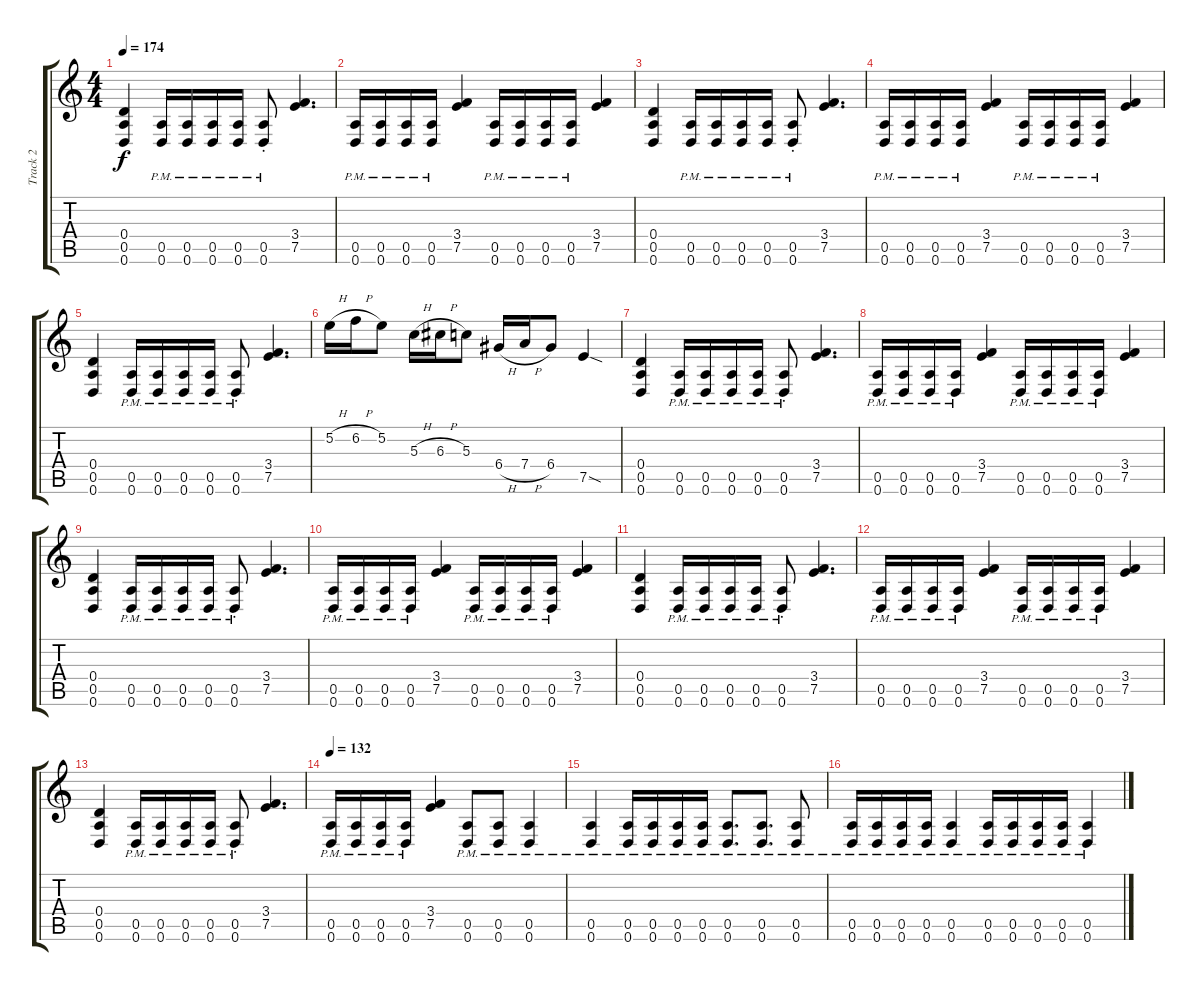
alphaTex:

\track ("Track 2" "Track 2") {instrument distortionguitar}
\staff {score tabs}
\tuning (E4 B3 G3 D3 A2 D2) {hide}
\ts (4 4)
\tempo 174
\clef g2
\ks c
(0.4 0.5 0.6).4{dy f} (0.5{pm} 0.6{pm}).16 (0.5{pm} 0.6{pm}).16 (0.5{pm} 0.6{pm}).16 (0.5{pm} 0.6{pm}).16 (0.5{pm st} 0.6{pm st}).8 (3.4 7.5).4{d} |
(0.5{pm} 0.6{pm}).16 (0.5{pm} 0.6{pm}).16 (0.5{pm} 0.6{pm}).16 (0.5{pm} 0.6{pm}).16 (3.4 7.5).4 (0.5{pm} 0.6{pm}).16 (0.5{pm} 0.6{pm}).16 (0.5{pm} 0.6{pm}).16 (0.5{pm} 0.6{pm}).16 (3.4 7.5).4 |
(0.4 0.5 0.6).4 (0.5{pm} 0.6{pm}).16 (0.5{pm} 0.6{pm}).16 (0.5{pm} 0.6{pm}).16 (0.5{pm} 0.6{pm}).16 (0.5{pm st} 0.6{pm st}).8 (3.4 7.5).4{d} |
(0.5{pm} 0.6{pm}).16 (0.5{pm} 0.6{pm}).16 (0.5{pm} 0.6{pm}).16 (0.5{pm} 0.6{pm}).16 (3.4 7.5).4 (0.5{pm} 0.6{pm}).16 (0.5{pm} 0.6{pm}).16 (0.5{pm} 0.6{pm}).16 (0.5{pm} 0.6{pm}).16 (3.4 7.5).4 |
(0.4 0.5 0.6).4 (0.5{pm} 0.6{pm}).16 (0.5{pm} 0.6{pm}).16 (0.5{pm} 0.6{pm}).16 (0.5{pm} 0.6{pm}).16 (0.5{pm st} 0.6{pm st}).8 (3.4 7.5).4{d} |
5.2{h}.16 6.2{h}.16 5.2.8 5.3{h}.16 6.3{h}.16 5.3.8 6.4{h}.16 7.4{h}.16 6.4.8 7.5{sod}.4 |
(0.4 0.5 0.6).4 (0.5{pm} 0.6{pm}).16 (0.5{pm} 0.6{pm}).16 (0.5{pm} 0.6{pm}).16 (0.5{pm} 0.6{pm}).16 (0.5{pm st} 0.6{pm st}).8 (3.4 7.5).4{d} |
(0.5{pm} 0.6{pm}).16 (0.5{pm} 0.6{pm}).16 (0.5{pm} 0.6{pm}).16 (0.5{pm} 0.6{pm}).16 (3.4 7.5).4 (0.5{pm} 0.6{pm}).16 (0.5{pm} 0.6{pm}).16 (0.5{pm} 0.6{pm}).16 (0.5{pm} 0.6{pm}).16 (3.4 7.5).4 |
(0.4 0.5 0.6).4 (0.5{pm} 0.6{pm}).16 (0.5{pm} 0.6{pm}).16 (0.5{pm} 0.6{pm}).16 (0.5{pm} 0.6{pm}).16 (0.5{pm st} 0.6{pm st}).8 (3.4 7.5).4{d} |
(0.5{pm} 0.6{pm}).16 (0.5{pm} 0.6{pm}).16 (0.5{pm} 0.6{pm}).16 (0.5{pm} 0.6{pm}).16 (3.4 7.5).4 (0.5{pm} 0.6{pm}).16 (0.5{pm} 0.6{pm}).16 (0.5{pm} 0.6{pm}).16 (0.5{pm} 0.6{pm}).16 (3.4 7.5).4 |
(0.4 0.5 0.6).4 (0.5{pm} 0.6{pm}).16 (0.5{pm} 0.6{pm}).16 (0.5{pm} 0.6{pm}).16 (0.5{pm} 0.6{pm}).16 (0.5{pm st} 0.6{pm st}).8 (3.4 7.5).4{d} |
(0.5{pm} 0.6{pm}).16 (0.5{pm} 0.6{pm}).16 (0.5{pm} 0.6{pm}).16 (0.5{pm} 0.6{pm}).16 (3.4 7.5).4 (0.5{pm} 0.6{pm}).16 (0.5{pm} 0.6{pm}).16 (0.5{pm} 0.6{pm}).16 (0.5{pm} 0.6{pm}).16 (3.4 7.5).4 |
(0.4 0.5 0.6).4 (0.5{pm} 0.6{pm}).16 (0.5{pm} 0.6{pm}).16 (0.5{pm} 0.6{pm}).16 (0.5{pm} 0.6{pm}).16 (0.5{pm st} 0.6{pm st}).8 (3.4 7.5).4{d} |
\tempo 132
(0.5{pm} 0.6{pm}).16 (0.5{pm} 0.6{pm}).16 (0.5{pm} 0.6{pm}).16 (0.5{pm} 0.6{pm}).16 (3.4 7.5).4 (0.5{pm} 0.6{pm}).8 (0.5{pm} 0.6{pm}).8 (0.5{pm} 0.6{pm}).4 |
(0.5{pm} 0.6{pm}).4 (0.5{pm} 0.6{pm}).16 (0.5{pm} 0.6{pm}).16 (0.5{pm} 0.6{pm}).16 (0.5{pm} 0.6{pm}).16 (0.5{pm} 0.6{pm}).8{d} (0.5{pm} 0.6{pm}).8{d} (0.5{pm} 0.6{pm}).8 |
(0.5{pm} 0.6{pm}).16 (0.5{pm} 0.6{pm}).16 (0.5{pm} 0.6{pm}).16 (0.5{pm} 0.6{pm}).16 (0.5{pm} 0.6{pm}).4 (0.5{pm} 0.6{pm}).16 (0.5{pm} 0.6{pm}).16 (0.5{pm} 0.6{pm}).16 (0.5{pm} 0.6{pm}).16 (0.5{pm} 0.6{pm}).4
